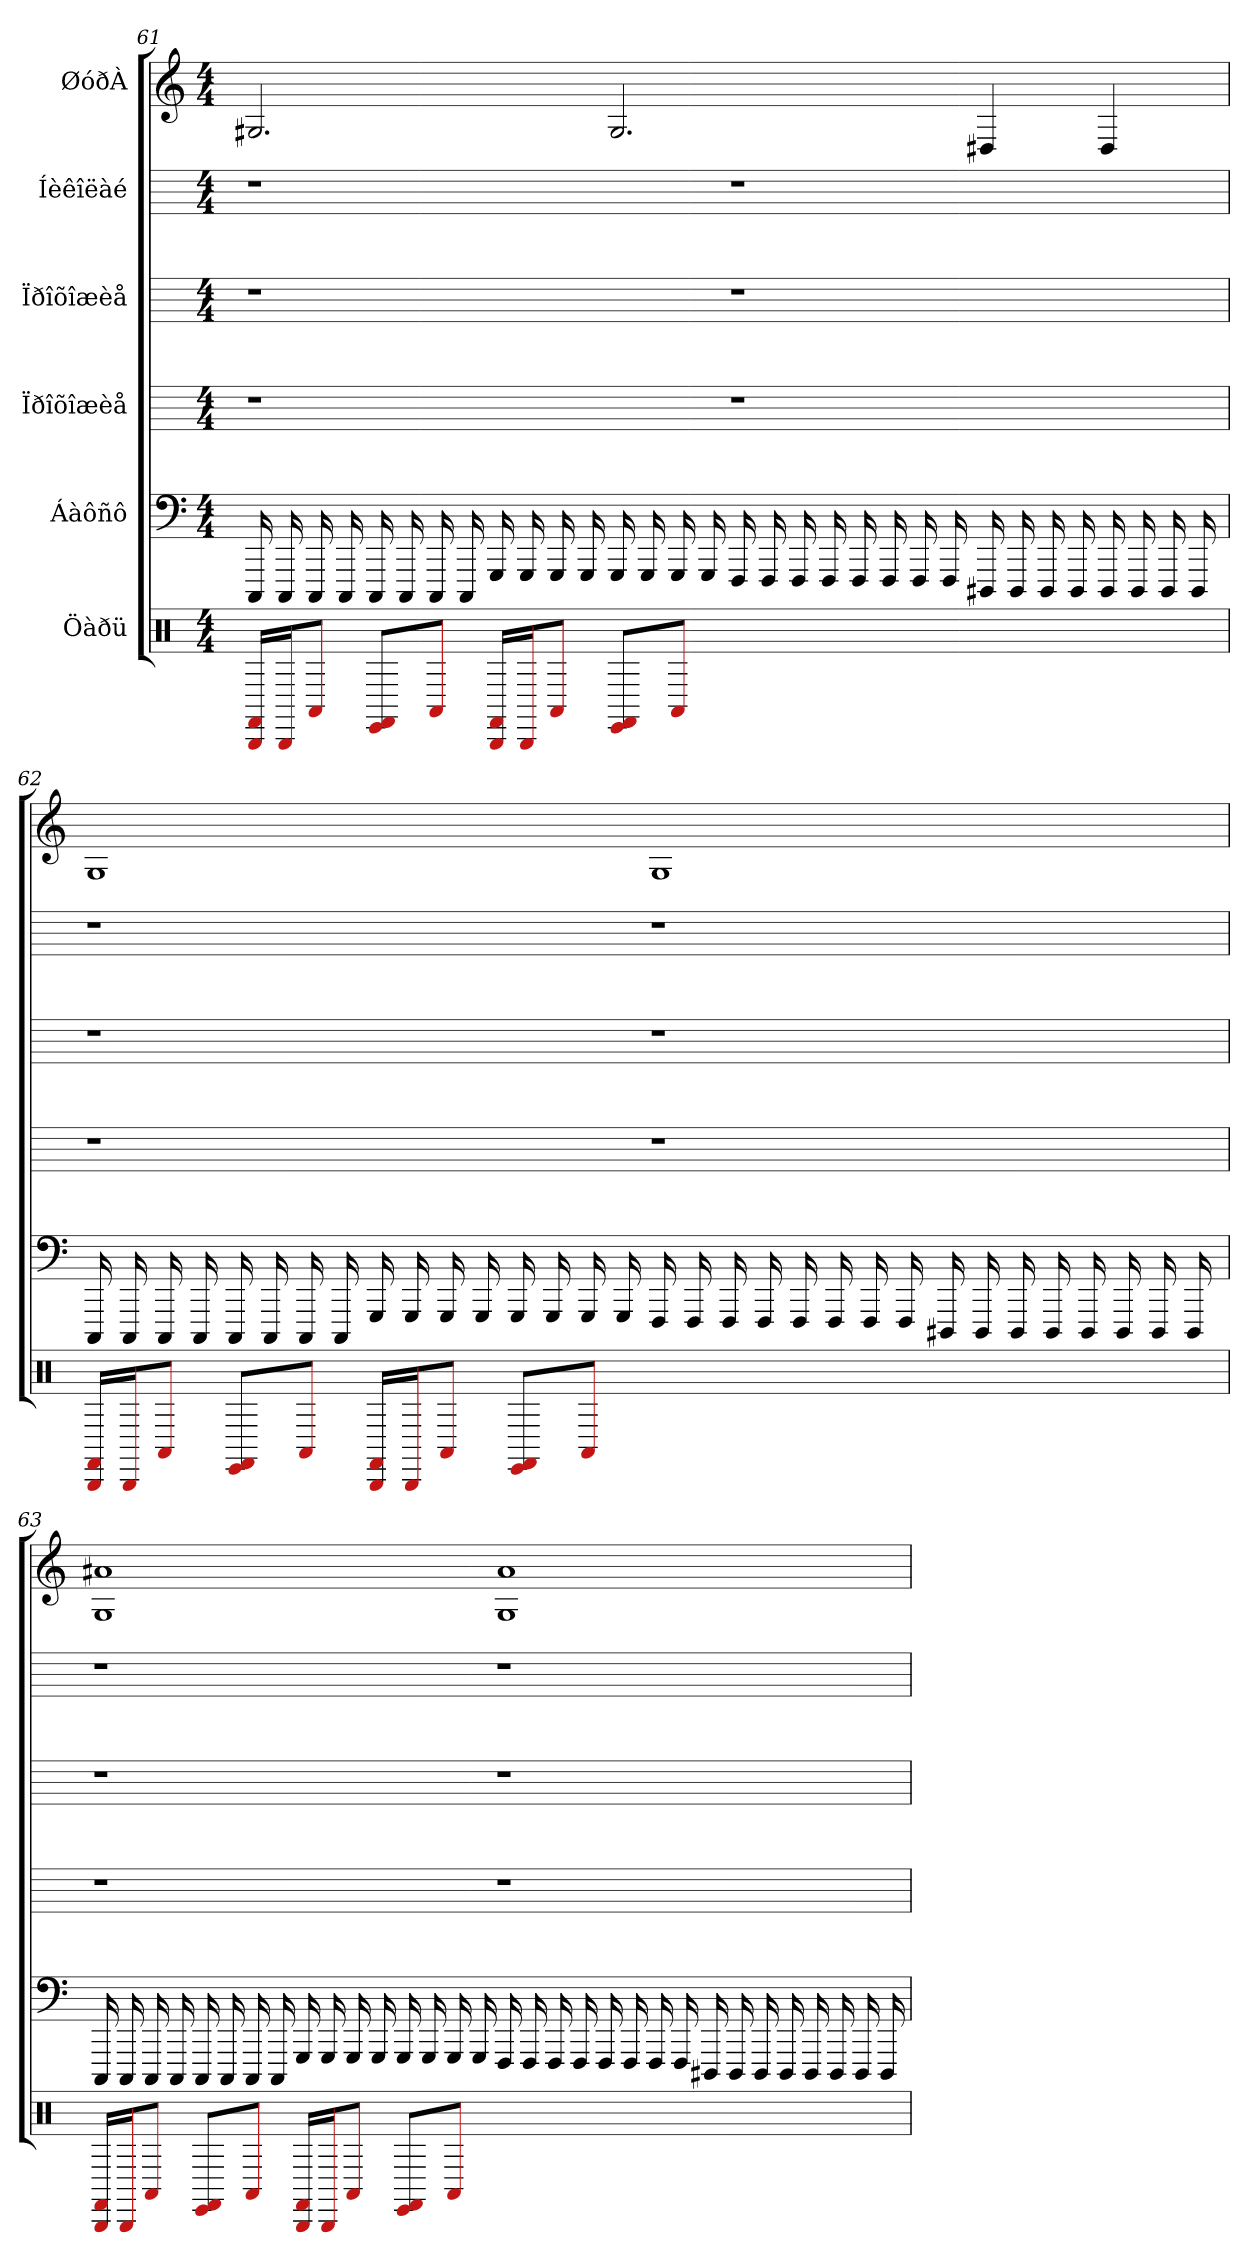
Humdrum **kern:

**kern	**kern	**kern	**kern	**kern	**kern
*part6	*part5	*part4	*part3	*part2	*part1
*staff6	*staff5	*staff4	*staff3	*staff2	*staff1
*I"Öàðü	*I"Áàôñô	*I"Ïðîõîæèå	*I"Ïðîõîæèå	*I"Íèêîëàé	*I"ØóðÀ
*clefX	*	*	*	*	*
*k[]	*k[]	*k[]	*k[]	*k[]	*k[]
*M4/4	*M4/4	*M4/4	*M4/4	*M4/4	*M4/4
=61	=61	=61	=61	=61	=61
16BBB/ 16FF#/LL	16CCC	1r	1r	1r	2.G#
16BBB/J	16CCC	.	.	.	.
8AA#/J	16CCC	.	.	.	.
.	16CCC	.	.	.	.
8EE/ 8FF#/L	16CCC	.	.	.	.
.	16CCC	.	.	.	.
8AA#/J	16CCC	.	.	.	.
.	16CCC	.	.	.	.
16BBB/ 16FF#/LL	16GGG	.	.	.	.
16BBB/J	16GGG	.	.	.	.
8AA#/J	16GGG	.	.	.	.
.	16GGG	.	.	.	.
8EE/ 8FF#/L	16GGG	.	.	.	2.G#
.	16GGG	.	.	.	.
8AA#/J	16GGG	.	.	.	.
.	16GGG	.	.	.	.
1ryy	16FFF	1r	1r	1r	.
.	16FFF	.	.	.	.
.	16FFF	.	.	.	.
.	16FFF	.	.	.	.
.	16FFF	.	.	.	.
.	16FFF	.	.	.	.
.	16FFF	.	.	.	.
.	16FFF	.	.	.	.
.	16DDD#	.	.	.	4D#
.	16DDD#	.	.	.	.
.	16DDD#	.	.	.	.
.	16DDD#	.	.	.	.
.	16DDD#	.	.	.	4D#
.	16DDD#	.	.	.	.
.	16DDD#	.	.	.	.
.	16DDD#	.	.	.	.
=62	=62	=62	=62	=62	=62
16BBB/ 16FF#/LL	16CCC	1r	1r	1r	1G
16BBB/J	16CCC	.	.	.	.
8AA#/J	16CCC	.	.	.	.
.	16CCC	.	.	.	.
8EE/ 8FF#/L	16CCC	.	.	.	.
.	16CCC	.	.	.	.
8AA#/J	16CCC	.	.	.	.
.	16CCC	.	.	.	.
16BBB/ 16FF#/LL	16GGG	.	.	.	.
16BBB/J	16GGG	.	.	.	.
8AA#/J	16GGG	.	.	.	.
.	16GGG	.	.	.	.
8EE/ 8FF#/L	16GGG	.	.	.	.
.	16GGG	.	.	.	.
8AA#/J	16GGG	.	.	.	.
.	16GGG	.	.	.	.
1ryy	16FFF	1r	1r	1r	1G
.	16FFF	.	.	.	.
.	16FFF	.	.	.	.
.	16FFF	.	.	.	.
.	16FFF	.	.	.	.
.	16FFF	.	.	.	.
.	16FFF	.	.	.	.
.	16FFF	.	.	.	.
.	16DDD#	.	.	.	.
.	16DDD#	.	.	.	.
.	16DDD#	.	.	.	.
.	16DDD#	.	.	.	.
.	16DDD#	.	.	.	.
.	16DDD#	.	.	.	.
.	16DDD#	.	.	.	.
.	16DDD#	.	.	.	.
=63	=63	=63	=63	=63	=63
16BBB/ 16FF#/LL	16CCC	1r	1r	1r	1a# 1G
16BBB/J	16CCC	.	.	.	.
8AA#/J	16CCC	.	.	.	.
.	16CCC	.	.	.	.
8EE/ 8FF#/L	16CCC	.	.	.	.
.	16CCC	.	.	.	.
8AA#/J	16CCC	.	.	.	.
.	16CCC	.	.	.	.
16BBB/ 16FF#/LL	16GGG	.	.	.	.
16BBB/J	16GGG	.	.	.	.
8AA#/J	16GGG	.	.	.	.
.	16GGG	.	.	.	.
8EE/ 8FF#/L	16GGG	.	.	.	.
.	16GGG	.	.	.	.
8AA#/J	16GGG	.	.	.	.
.	16GGG	.	.	.	.
1ryy	16FFF	1r	1r	1r	1a# 1G
.	16FFF	.	.	.	.
.	16FFF	.	.	.	.
.	16FFF	.	.	.	.
.	16FFF	.	.	.	.
.	16FFF	.	.	.	.
.	16FFF	.	.	.	.
.	16FFF	.	.	.	.
.	16DDD#	.	.	.	.
.	16DDD#	.	.	.	.
.	16DDD#	.	.	.	.
.	16DDD#	.	.	.	.
.	16DDD#	.	.	.	.
.	16DDD#	.	.	.	.
.	16DDD#	.	.	.	.
.	16DDD#	.	.	.	.
=	=	=	=	=	=
*-	*-	*-	*-	*-	*-
